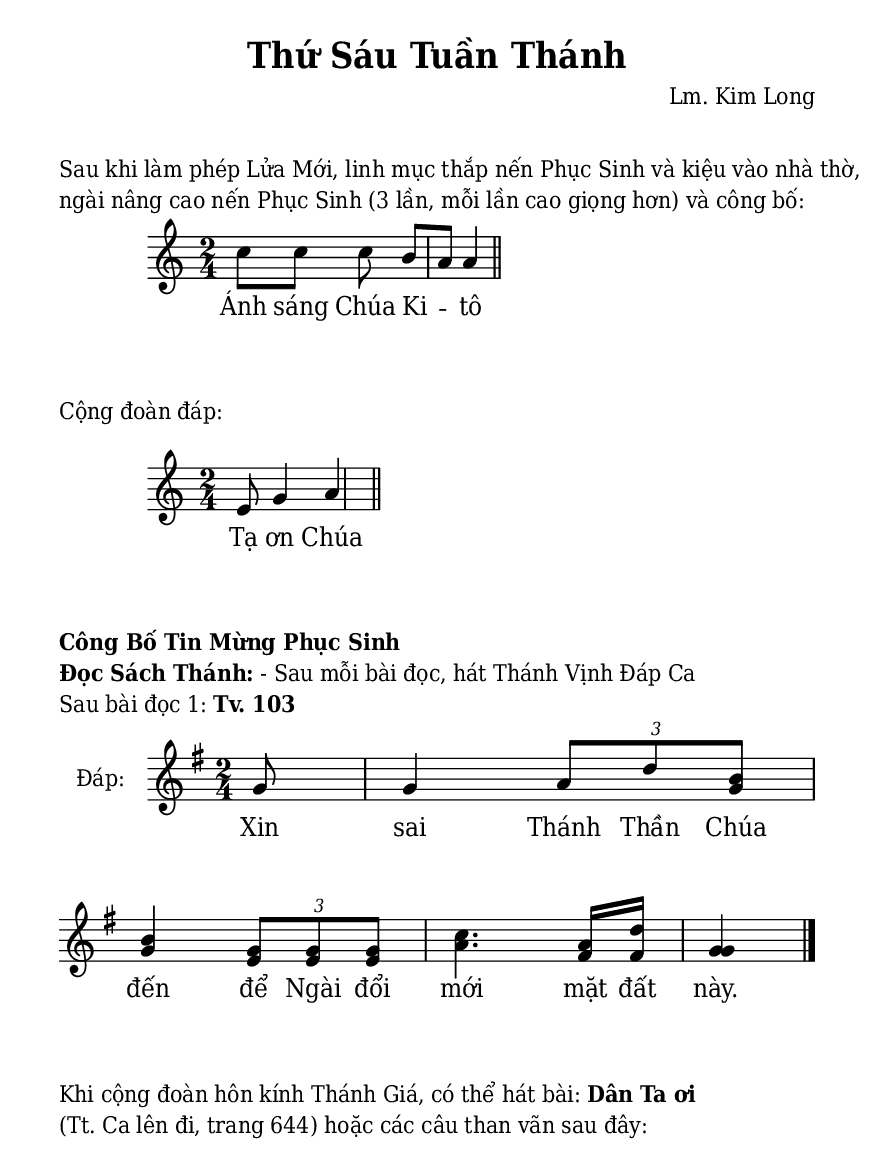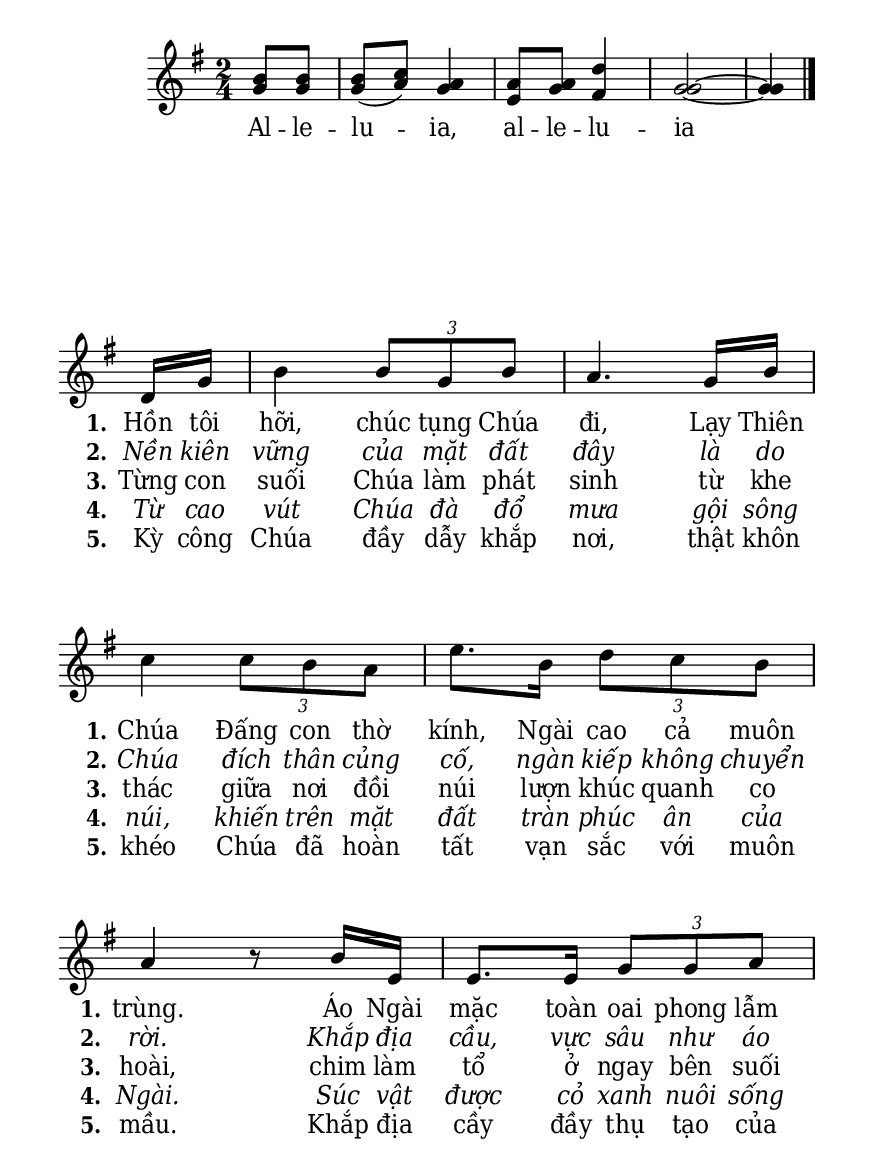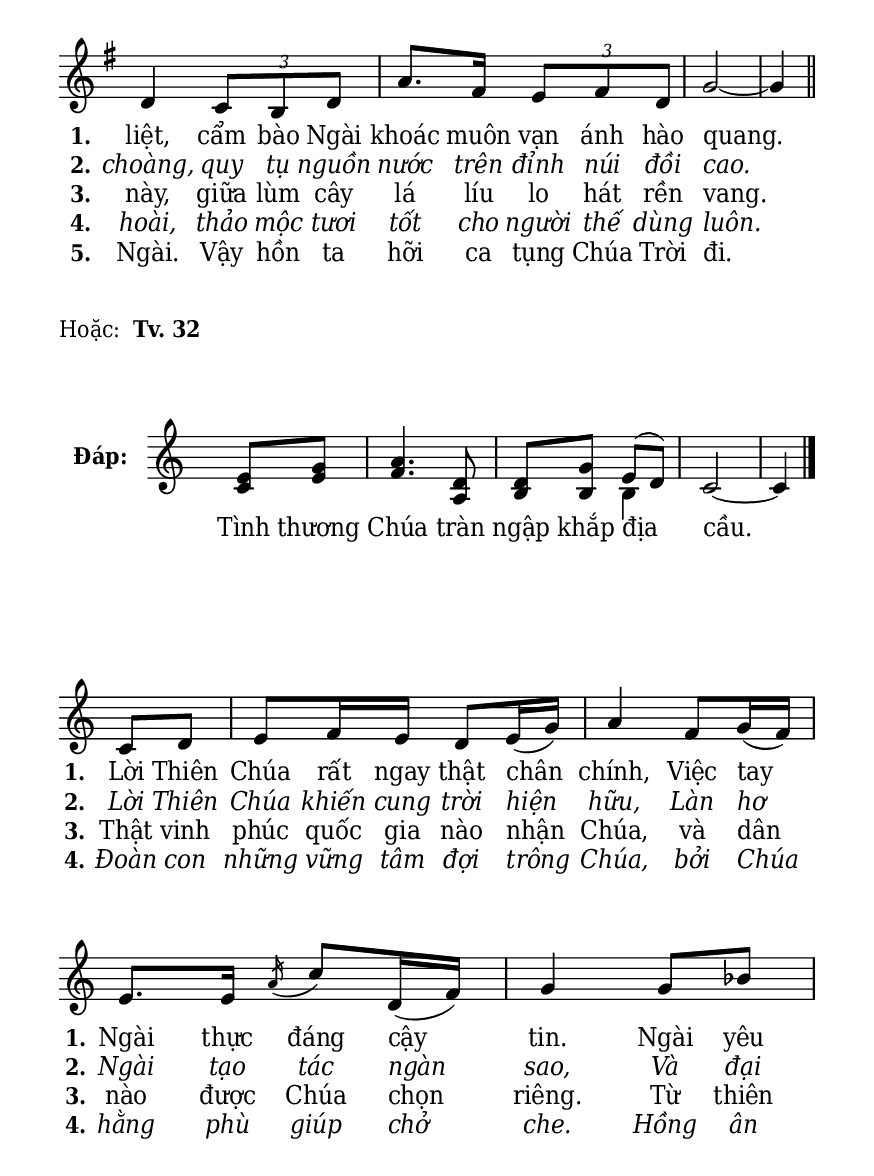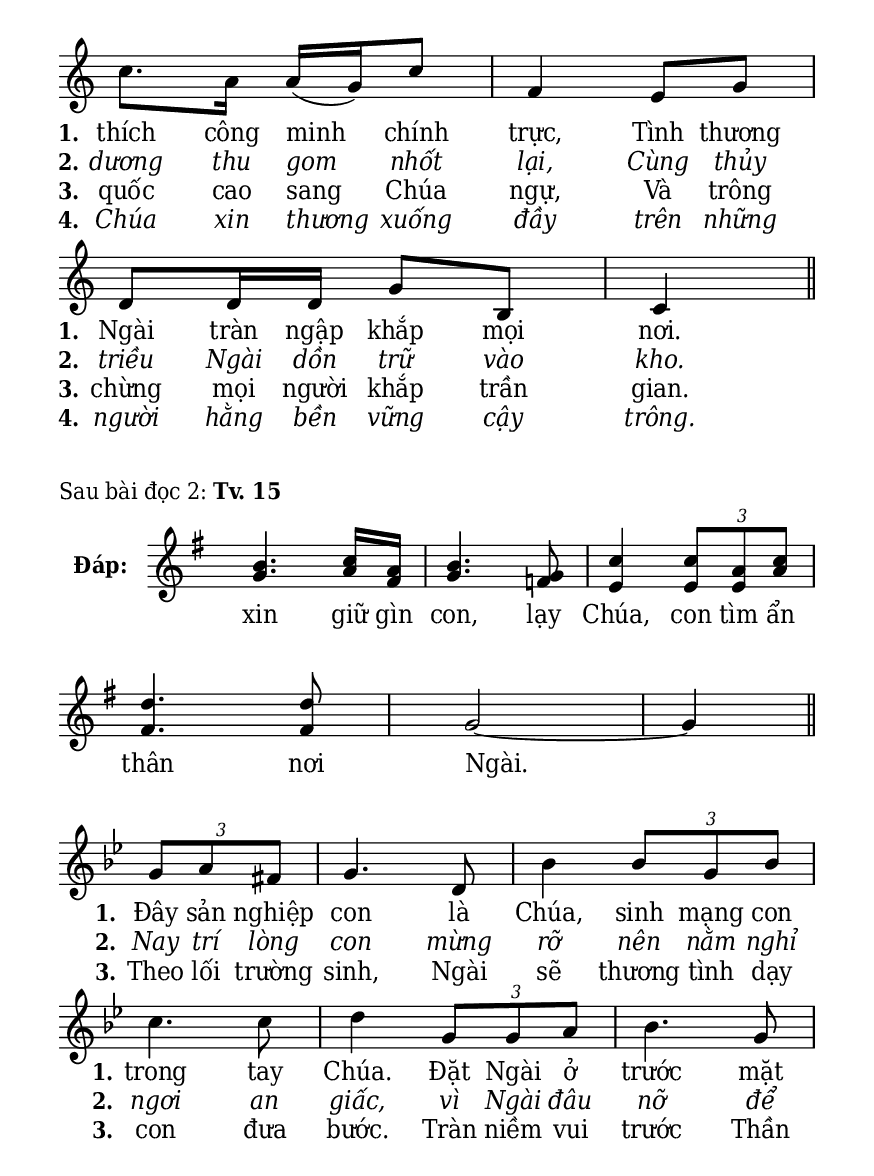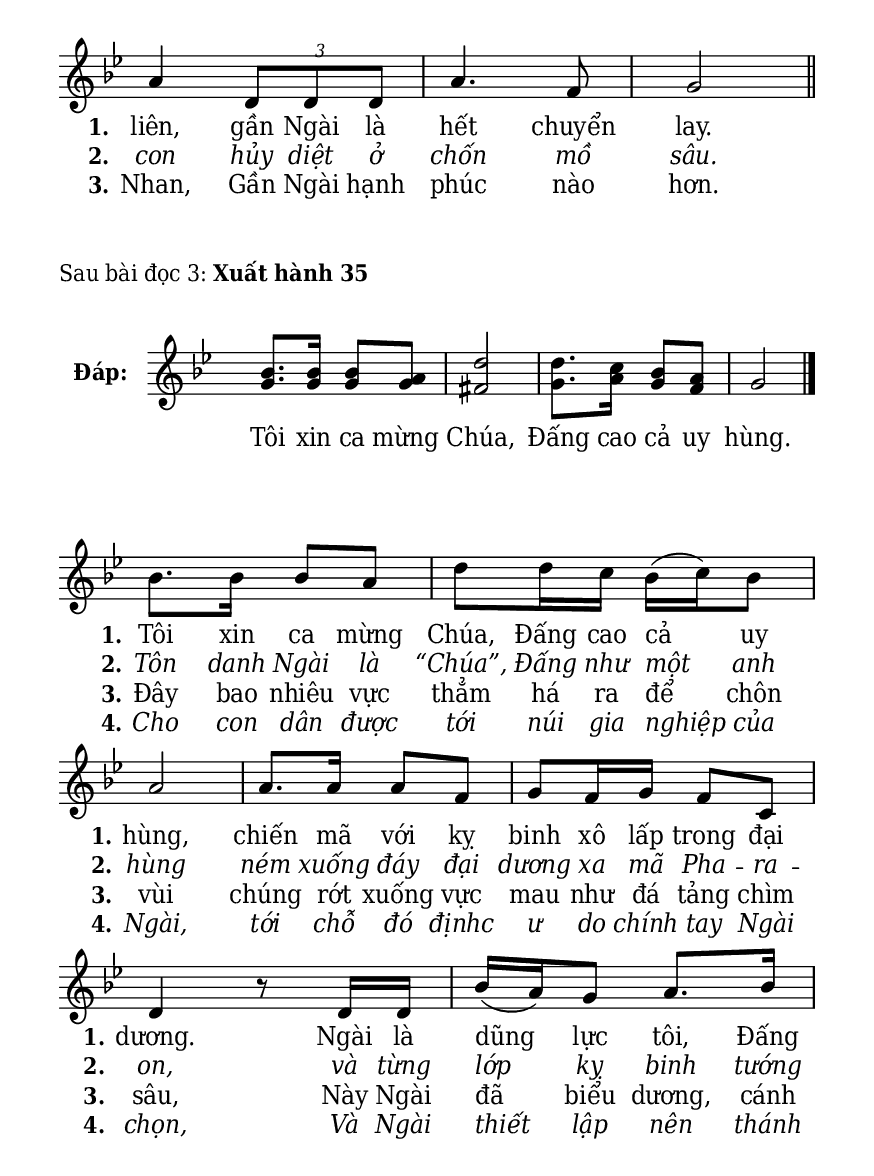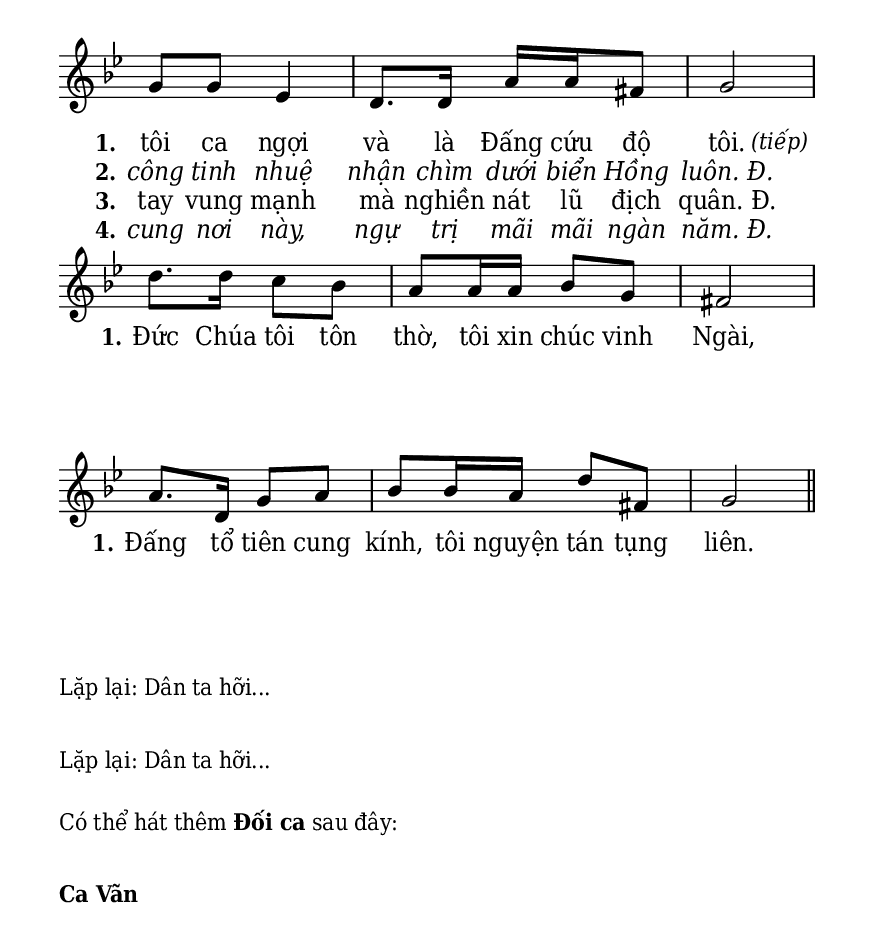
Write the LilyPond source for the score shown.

% Cài đặt chung
\version "2.22.1"
\include "english.ly"

\header {
  title = "Thứ Sáu Tuần Thánh"
  composer = "Lm. Kim Long"
  %arranger = " "
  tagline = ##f
}

% mã nguồn cho những chức năng chưa hỗ trợ trong phiên bản lilypond hiện tại
% cung cấp bởi cộng đồng lilypond khi gửi email đến lilypond-user@gnu.org
% in số phiên khúc trên mỗi dòng
#(define (add-grob-definition grob-name grob-entry)
     (set! all-grob-descriptions
           (cons ((@@ (lily) completize-grob-entry)
                  (cons grob-name grob-entry))
                 all-grob-descriptions)))

#(add-grob-definition
    'StanzaNumberSpanner
    `((direction . ,LEFT)
      (font-series . bold)
      (padding . 1.0)
      (side-axis . ,X)
      (stencil . ,ly:text-interface::print)
      (X-offset . ,ly:side-position-interface::x-aligned-side)
      (Y-extent . ,grob::always-Y-extent-from-stencil)
      (meta . ((class . Spanner)
               (interfaces . (font-interface
                              side-position-interface
                              stanza-number-interface
                              text-interface))))))

\layout {
    \context {
      \Global
      \grobdescriptions #all-grob-descriptions
    }
    \context {
      \Score
      \remove Stanza_number_align_engraver
      \consists
        #(lambda (context)
           (let ((texts '())
                 (syllables '()))
             (make-engraver
              (acknowledgers
               ((stanza-number-interface engraver grob source-engraver)
                  (set! texts (cons grob texts)))
               ((lyric-syllable-interface engraver grob source-engraver)
                  (set! syllables (cons grob syllables))))
              ((stop-translation-timestep engraver)
                 (for-each
                  (lambda (text)
                    (for-each
                     (lambda (syllable)
                       (ly:pointer-group-interface::add-grob
                        text
                        'side-support-elements
                        syllable))
                     syllables))
                  texts)
                 (set! syllables '())))))
    }
    \context {
      \Lyrics
      \remove Stanza_number_engraver
      \consists
        #(lambda (context)
           (let ((text #f)
                 (last-stanza #f))
             (make-engraver
              ((process-music engraver)
                 (let ((stanza (ly:context-property context 'stanza #f)))
                   (if (and stanza (not (equal? stanza last-stanza)))
                       (let ((column (ly:context-property context
'currentCommandColumn)))
                         (set! last-stanza stanza)
                         (if text
                             (ly:spanner-set-bound! text RIGHT column))
                         (set! text (ly:engraver-make-grob engraver
'StanzaNumberSpanner '()))
                         (ly:grob-set-property! text 'text stanza)
                         (ly:spanner-set-bound! text LEFT column)))))
              ((finalize engraver)
                 (if text
                     (let ((column (ly:context-property context
'currentCommandColumn)))
                       (ly:spanner-set-bound! text RIGHT column)))))))
      \override StanzaNumberSpanner.horizon-padding = 10000
    }
}

stanzaReminderOff =
  \temporary \override StanzaNumberSpanner.after-line-breaking =
     #(lambda (grob)
        ;; Can be replaced with (not (first-broken-spanner? grob)) in 2.23.
        (if (let ((siblings (ly:spanner-broken-into (ly:grob-original grob))))
              (and (pair? siblings)
                   (not (eq? grob (car siblings)))))
            (ly:grob-suicide! grob)))

stanzaReminderOn = \undo \stanzaReminderOff
% kết thúc mã nguồn

% Nhạc
nhacMauMot = \relative c'' {
  \key c \major
  \time 2/4
  c8 c c b \hide ([a]) a4 \bar "||"
}

nhacMauHai = \relative c' {
  \key c \major
  \time 2/4
  e8 g4 a \bar "||"
}

nhacMauBa = \relative c'' {
  \key g \major
  \time 2/4
  \partial 8 g8 |
  g4 \tuplet 3/2 { a8 d <b g> } |
  <<
    {
      b4 \tuplet 3/2 { g8 g g } |
      c4. a16 d |
      g,4 \bar "|."
    }
    {
      g4 \tuplet 3/2 { e8 e e } |
      a4. fs16 fs |
      g4
    }
  >>
}

nhacMauBon = \relative c'' {
  \key g \major
  \time 2/4
  <<
    {
      \partial 4 b8 b |
      b (c) a4 |
      a8 a d4 |
      g,2 ~ |
      g4 \bar "|."
    }
    {
      g8 g |
      g (a) g4 |
      e8 g fs4 |
      g2 ~ |
      g4
    }
  >>
  \break
  
  \partial 8 d16 g |
  b4 \tuplet 3/2 { b8 g b } |
  a4. g16 b |
  c4 \tuplet 3/2 { c8 b a } |
  e'8. b16 \tuplet 3/2 { d8 c b } |
  a4 r8 b16 e, |
  e8. e16 \tuplet 3/2 { g8 g a } |
  d,4 \tuplet 3/2 { c8 b d } |
  a'8. fs16 \tuplet 3/2 { e8 fs d } |
  g2 ~ |
  g4 \bar "||"
}

nhacMauNam = \relative c' {
  \key c \major
  \time 2/4
  \partial 4
  <<
    {
      e8 g |
      a4. d,8 |
      d g
    }
    {
      c,8 e |
      f4. a,8 |
      b b
    }
  >>
  <<
    {
      \voiceOne
      e (d)
    }
    \new Voice = "splitpart" {
      \voiceTwo
      b4
    }
  >>
  \oneVoice
  c2 ~ |
  c4 \bar "|." \break
  
  c8 d |
  e f16 e d8 e16 (g) |
  a4 f8 g16 (f) |
  e8. e16 \slashedGrace { a16 ( } c8) d,16 (f) |
  g4 g8 bf |
  c8. a16 a (g) c8 |
  f,4 e8 g |
  d d16 d g8 b, |
  c4 \bar "||"
}

nhacMauSau = \relative c'' {
  \key g \major
  \time 2/4
  <<
    {
      b4. c16 a |
      b4. g8 |
      c4 \tuplet 3/2 { c8 a c } |
      d4. d8 |
    }
    {
      g,4. a16 fs |
      g4. f!8 |
      e4 \tuplet 3/2 { e8 e a } |
      fs4. fs8 |
    }
  >>
  g2 ~ |
  \partial 4 g4 \bar "||" \break
  
  \set Staff.explicitKeySignatureVisibility = #end-of-line-invisible
  \set Staff.printKeyCancellation = ##f
  \key bf \major
  \partial 4 \tuplet 3/2 { g8 a fs } |
  g4. d8 |
  bf'4 \tuplet 3/2 { bf8 g bf } |
  c4. c8 |
  d4 \tuplet 3/2 { g,8 g a } |
  bf4. g8 |
  a4 \tuplet 3/2 { d,8 d d } |
  a'4. f8 |
  g2 \bar "||"
}

nhacMauBay = \relative c'' {
  \key bf \major
  \time 2/4
  <<
    {
      bf8. bf16 bf8 a |
      d2 |
      d8. c16 bf8 a |
    }
    {
      g8. g16 g8 g |
      fs2 |
      g8. a16 g8 f |
    }
  >>
  g2 \bar "|." \break
  
  bf8. bf16 bf8 a |
  d d16 c bf (c) bf8 |
  a2 |
  a8. a16 a8 f |
  g f16 g f8 c |
  d4 r8 d16 d |
  bf' (a) g8 a8. bf16 |
  g8 g ef4 |
  d8. d16 a' a fs8 |
  <> \tweak extra-offset #'(3 . -2.6) _\markup { \italic "(tiếp)" }
  g2
  d'8. d16 c8 bf |
  a a16 a bf8 g |
  fs2 |
  a8. d,16 g8 a |
  bf bf16 a d8 fs, |
  g2 \bar "||"
}

nhacMauTam = \relative c'' {
  
}

nhacMauChin = \relative c' {
  
}

nhacMauMuoi = \relative c' {
  
}

nhacMauMuoiMot = \relative c' {
  
}

nhacMauMuoiHai = \relative c' {
  
}

nhacMauMuoiBa = \relative c' {
  
}

nhacMauMuoiBon = \relative c' {
  
}

nhacMauMuoiLam = \relative c' {
  
}

% Lời
loiMauMot = \lyricmode {
  Ánh sáng Chúa Ki -- tô
}

loiMauHai = \lyricmode {
  Tạ ơn Chúa
}

loiMauBa = \lyricmode {
  Xin sai Thánh Thần Chúa đến để Ngài đổi mới mặt đất này.
}

loiMauBon = \lyricmode {
  Al -- le -- lu -- ia,
  al -- le -- lu -- ia
  <<
    {
      \set stanza = "1."
      Hồn tôi hỡi, chúc tụng Chúa đi,
      Lạy Thiên Chúa Đấng con thờ kính,
      Ngài cao cả muôn trùng.
      Áo Ngài mặc toàn oai phong lẫm liệt,
      cẩm bào Ngài khoác muôn vạn ánh hào quang.
    }
    \new Lyrics {
      \set associatedVoice = "beSop"
      \set stanza = "2."
      \override Lyrics.LyricText.font-shape = #'italic
      Nền kiên vững của mặt đất đây là do Chúa đích thân củng cố,
      ngàn kiếp không chuyển rời.
      Khắp địa cầu, vực sâu như áo choàng,
      quy tụ nguồn nước trên đỉnh núi đồi cao.
    }
    \new Lyrics {
      \set associatedVoice = "beSop"
      \set stanza = "3."
      Từng con suối Chúa làm phát sinh từ khe thác
      giữa nơi đồi núi lượn khúc quanh co hoài,
      chim làm tổ ở ngay bên suối này,
      giữa lùm cây lá líu lo hát rền vang.
    }
    \new Lyrics {
      \set associatedVoice = "beSop"
      \set stanza = "4."
      \override Lyrics.LyricText.font-shape = #'italic
      Từ cao vút Chúa đà đổ mưa gội sông núi,
      khiến trên mặt đất tràn phúc ân của Ngài.
      Súc vật được cỏ xanh nuôi sống hoài,
      thảo mộc tươi tốt cho người thế dùng luôn.
    }
    \new Lyrics {
      \set associatedVoice = "beSop"
      \set stanza = "5."
      Kỳ công Chúa đầy dẫy khắp nơi,
      thật khôn khéo Chúa đã hoàn tất vạn sắc với muôn mầu.
      Khắp địa cầy đầy thụ tạo của Ngài.
      Vậy hồn ta hỡi ca tụng Chúa Trời đi.
    }
  >>
}

loiMauNam = \lyricmode {
  Tình thương Chúa tràn ngập khắp địa cầu.
  <<
    {
      \set stanza = "1."
      Lời Thiên Chúa rất ngay thật chân chính,
      Việc tay Ngài thực đáng cậy tin.
      Ngài yêu thích công minh chính trực,
      Tình thương Ngài tràn ngập khắp mọi nơi.
    }
    \new Lyrics {
      \set associatedVoice = "beSop"
      \set stanza = "2."
      \override Lyrics.LyricText.font-shape = #'italic
      Lời Thiên Chúa khiến cung trời hiện hữu,
      Làn hơ Ngài tạo tác ngàn sao,
      Và đại dương thu gom nhốt lại,
      Cùng thủy triều Ngài dồn trữ vào kho.
    }
    \new Lyrics {
      \set associatedVoice = "beSop"
      \set stanza = "3."
      Thật vinh phúc quốc gia nào nhận Chúa, 
      và dân nào được Chúa chọn riêng.
      Từ thiên quốc cao sang Chúa ngự,
      Và trông chừng mọi người khắp trần gian.
    }
    \new Lyrics {
      \set associatedVoice = "beSop"
      \set stanza = "4."
      \override Lyrics.LyricText.font-shape = #'italic
      Đoàn con những vững tâm đợi trông Chúa,
      bởi Chúa hằng phù giúp chở che.
      Hồng ân Chúa xin thương xuống đầy
      trên những người hằng bền vững cậy trông.
    }
  >>
}

loiMauSau = \lyricmode {
  xin giữ gìn con, lạy Chúa, con tìm ẩn thân nơi Ngài.
  <<
    {
      \set stanza = "1."
      Đây sản nghiệp con là Chúa,
      sinh mạng con trong tay Chúa.
      Đặt Ngài ở trước mặt liên,
      gần Ngài là hết chuyển lay.
    }
    \new Lyrics {
      \set associatedVoice = "beSop"
      \set stanza = "2."
      \override Lyrics.LyricText.font-shape = #'italic
      Nay trí lòng con mừng rỡ nên nằm nghỉ ngơi an giấc,
      vì Ngài đâu nỡ để con hủy diệt ở chốn mồ sâu.
    }
    \new Lyrics {
      \set associatedVoice = "beSop"
      \set stanza = "3."
      Theo lối trường sinh, Ngài sẽ thương tình dạy con đưa bước.
      Tràn niềm vui trước Thần Nhan,
      Gần Ngài hạnh phúc nào hơn.
    }
  >>
}

loiMauBay = \lyricmode {
  Tôi xin ca mừng Chúa, Đấng cao cả uy hùng.
  <<
    {
      \set stanza = "1."
      Tôi xin ca mừng Chúa,
      Đấng cao cả uy hùng,
      chiến mã với kỵ binh xô lấp trong đại dương.
      Ngài là dũng lực tôi,
      Đấng tôi ca ngợi và là Đấng cứu độ tôi.
    }
    \new Lyrics {
      \set associatedVoice = "beSop"
      \set stanza = "2."
      \override Lyrics.LyricText.font-shape = #'italic
      Tôn danh Ngài là “Chúa”,
      Đấng như một anh hùng
      ném xuống đáy đại dương xa mã Pha -- ra -- on,
      và từng lớp kỵ binh tướng công tinh nhuệ
      nhận chìm dưới biển Hồng "luôn. Đ."
    }
    \new Lyrics {
      \set associatedVoice = "beSop"
      \set stanza = "3."
      Đây bao nhiêu vực thẳm há ra để chôn vùi
      chúng rớt xuống vực mau như đá tảng chìm sâu,
      Này Ngài đã biểu dương,
      cánh tay vung mạnh mà nghiền nát lũ địch "quân. Đ."
    }
    \new Lyrics {
      \set associatedVoice = "beSop"
      \set stanza = "4."
      \override Lyrics.LyricText.font-shape = #'italic
      Cho con dân được tới núi gia nghiệp của Ngài,
      tới chỗ đó địnhc ư do chính tay Ngài chọn,
      Và Ngài thiết lập nên thánh cung nơi này,
      ngự trị mãi mãi ngàn "năm. Đ."
    }
  >>
  \stanzaReminderOff
  Đức Chúa tôi tôn thờ, tôi xin chúc vinh Ngài,
  Đấng tổ tiên cung kính,
  tôi nguyện tán tụng liên.
}

loiMauTam = \lyricmode {
  
}

loiMauChin = \lyricmode {
  
}

loiMauMuoi = \lyricmode {
  
}

loiMauMuoiMot = \lyricmode {
  
}

loiMauMuoiHai = \lyricmode {
  
}

loiMauMuoiBa = \lyricmode {
  
}

loiMauMuoiBon = \lyricmode {
  
}

loiMauMuoiLam = \lyricmode {
  
}

% Dàn trang
\paper {
  #(set-paper-size "a5")
  top-margin = 10\mm
  bottom-margin = 10\mm
  left-margin = 10\mm
  right-margin = 10\mm
  indent = #0
  #(define fonts
	 (make-pango-font-tree "Deja Vu Serif Condensed"
	 		       "Deja Vu Serif Condensed"
			       "Deja Vu Serif Condensed"
			       (/ 20 20)))
  print-page-number = ##f
  %page-count = 9
}

\markup {
  \vspace #2
  \column {
    \left-align {
      \line {
        "Sau khi làm phép Lửa Mới, linh mục thắp nến Phục Sinh và kiệu vào nhà thờ,"
      }
      \line {
        "ngài nâng cao nến Phục Sinh (3 lần, mỗi lần cao giọng hơn) và công bố:"
      }
    }
  }
}

\score {
  <<
    \new Staff <<
        \clef treble
        \new Voice = beSop {
          \nhacMauMot
        }
      \new Lyrics \lyricsto beSop \loiMauMot
    >>
  >>
  \layout {
    indent = 15
    \override Lyrics.LyricSpace.minimum-distance = #0.6
    \override Score.BarNumber.break-visibility = ##(#f #f #f)
    \override Score.SpacingSpanner.uniform-stretching = ##t
    \set Score.defaultBarType = ""
    \set Score.barAlways = ##t
    ragged-last = ##t
  }
}

\markup {
  "Cộng đoàn đáp:"
}

\score {
  <<
    \new Staff <<
        \clef treble
        \new Voice = beSop {
          \nhacMauHai
        }
      \new Lyrics \lyricsto beSop \loiMauHai
    >>
  >>
  \layout {
    indent = 15
    \override Lyrics.LyricSpace.minimum-distance = #0.7
    \override Score.BarNumber.break-visibility = ##(#f #f #f)
    \override Score.SpacingSpanner.uniform-stretching = ##t
    \override LyricHyphen.minimum-distance = #1.5
    \set Score.defaultBarType = ""
    \set Score.barAlways = ##t
    ragged-last = ##t
  }
}

\markup {
  \vspace #2
  \column {
    \left-align {
      \line {
        \bold "Công Bố Tin Mừng Phục Sinh"
      }
      \line {
        \bold "Đọc Sách Thánh:" \normal-text "- Sau mỗi bài đọc, hát Thánh Vịnh Đáp Ca"
      }
      \line {
        "Sau bài đọc 1:" \bold "Tv. 103"
      }
    }
  }
}

\score {
  <<
    \new Staff \with {
      instrumentName = \markup { "Đáp:" }} <<
        \clef treble
        \new Voice = beSop {
          \nhacMauBa
        }
      \new Lyrics \lyricsto beSop \loiMauBa
    >>
  >>
  \layout {
    indent = 15
    %\override Staff.TimeSignature.transparent = ##t
    \override Lyrics.LyricSpace.minimum-distance = #0.7
    \override Score.BarNumber.break-visibility = ##(#f #f #f)
    \override Score.SpacingSpanner.uniform-stretching = ##t
    \override LyricHyphen.minimum-distance = #1.5
    ragged-last = ##f
  }
}

\markup {
  \vspace #2
  \column {
    \left-align {
      \line {
        "Khi cộng đoàn hôn kính Thánh Giá, có thể hát bài:" \bold "Dân Ta ơi"
      }
      \line {
        "(Tt. Ca lên đi, trang 644) hoặc các câu than vãn sau đây:"
      }
    }
  }
}

\score {
  <<
    \new Staff <<
        \clef treble
        \new Voice = beSop {
          \nhacMauBon
        }
      \new Lyrics \lyricsto beSop \loiMauBon
    >>
  >>
  \layout {
    indent = 15
    \override Lyrics.LyricSpace.minimum-distance = #0.6
    \override Score.BarNumber.break-visibility = ##(#f #f #f)
    \override Score.SpacingSpanner.uniform-stretching = ##t
    ragged-last = ##f
  }
}

\markup {
  \vspace #2
  "Hoặc: " \bold "Tv. 32"
}


\score {
  <<
    \new Staff \with {
      instrumentName = \markup { \bold "Đáp:" }} <<
        \clef treble
        \new Voice = beSop {
          \nhacMauNam
        }
      \new Lyrics \lyricsto beSop \loiMauNam
    >>
  >>
  \layout {
    indent = 15
    \override Staff.TimeSignature.transparent = ##t
    \override Lyrics.LyricSpace.minimum-distance = #0.7
    \override LyricHyphen.minimum-distance = #1
    \override Score.BarNumber.break-visibility = ##(#f #f #f)
    \override Score.SpacingSpanner.uniform-stretching = ##t
    ragged-last = ##f
  }
}

\markup {
  \vspace #2
  "Sau bài đọc 2:" \bold "Tv. 15"
}

\score {
  <<
    \new Staff \with {
      instrumentName = \markup { \bold "Đáp:" }} <<
        \clef treble
        \new Voice = beSop {
          \nhacMauSau
        }
      \new Lyrics \lyricsto beSop \loiMauSau
    >>
  >>
  \layout {
    indent = 15
    \override Staff.TimeSignature.transparent = ##t
    \override Lyrics.LyricSpace.minimum-distance = #0.7
    \override Score.BarNumber.break-visibility = ##(#f #f #f)
    \override Score.SpacingSpanner.uniform-stretching = ##t
    ragged-last = ##f
  }
}

\markup {
  \vspace #2
  "Sau bài đọc 3:" \bold "Xuất hành 35"
}

\score {
  <<
    \new Staff \with {
      instrumentName = \markup { \bold "Đáp:" }} <<
        \clef treble
        \new Voice = beSop {
          \nhacMauBay
        }
      \new Lyrics \lyricsto beSop \loiMauBay
    >>
  >>
  \layout {
    indent = 15
    \override Staff.TimeSignature.transparent = ##t
    \override Lyrics.LyricSpace.minimum-distance = #0.7
    \override Score.BarNumber.break-visibility = ##(#f #f #f)
    \override Score.SpacingSpanner.uniform-stretching = ##t
    ragged-last = ##f
  }
}

\markup {
  \vspace #2
  "Lặp lại: Dân ta hỡi..."
}


\score {
  <<
    \new Staff <<
        \clef treble
        \new Voice = beSop {
          \nhacMauTam
        }
      \new Lyrics \lyricsto beSop \loiMauTam
    >>
  >>
  \layout {
    indent = 15
    \override Lyrics.LyricSpace.minimum-distance = #0.7
    \override Score.BarNumber.break-visibility = ##(#f #f #f)
    \override Score.SpacingSpanner.uniform-stretching = ##t
    ragged-last = ##f
  }
}

\markup {
  \vspace #2
  \column {
    \left-align {
      \line {
        "Lặp lại: Dân ta hỡi..."
      }
      \null
      \line {
        "Có thể hát thêm" \bold "Đối ca" \normal-text "sau đây:"
      }
    }
  }
}

\score {
  <<
    \new Staff <<
        \clef treble
        \new Voice = beSop {
          \nhacMauChin
        }
      \new Lyrics \lyricsto beSop \loiMauChin
    >>
  >>
  \layout {
    indent = 15
    \override Lyrics.LyricSpace.minimum-distance = #0.8
    \override Score.BarNumber.break-visibility = ##(#f #f #f)
    \override Score.SpacingSpanner.uniform-stretching = ##t
    ragged-last = ##f
  }
}

\markup {
  \vspace #2
  \bold "Ca Vãn"
}

\score {
  <<
    \new Staff <<
        \clef treble
        \new Voice = beSop {
          \nhacMauMuoi
        }
      \new Lyrics \lyricsto beSop \loiMauMuoi
    >>
  >>
  \layout {
    indent = 15
    \override Lyrics.LyricSpace.minimum-distance = #0.8
    \override Score.BarNumber.break-visibility = ##(#f #f #f)
    \override Score.SpacingSpanner.uniform-stretching = ##t
    ragged-last = ##f
  }
}
